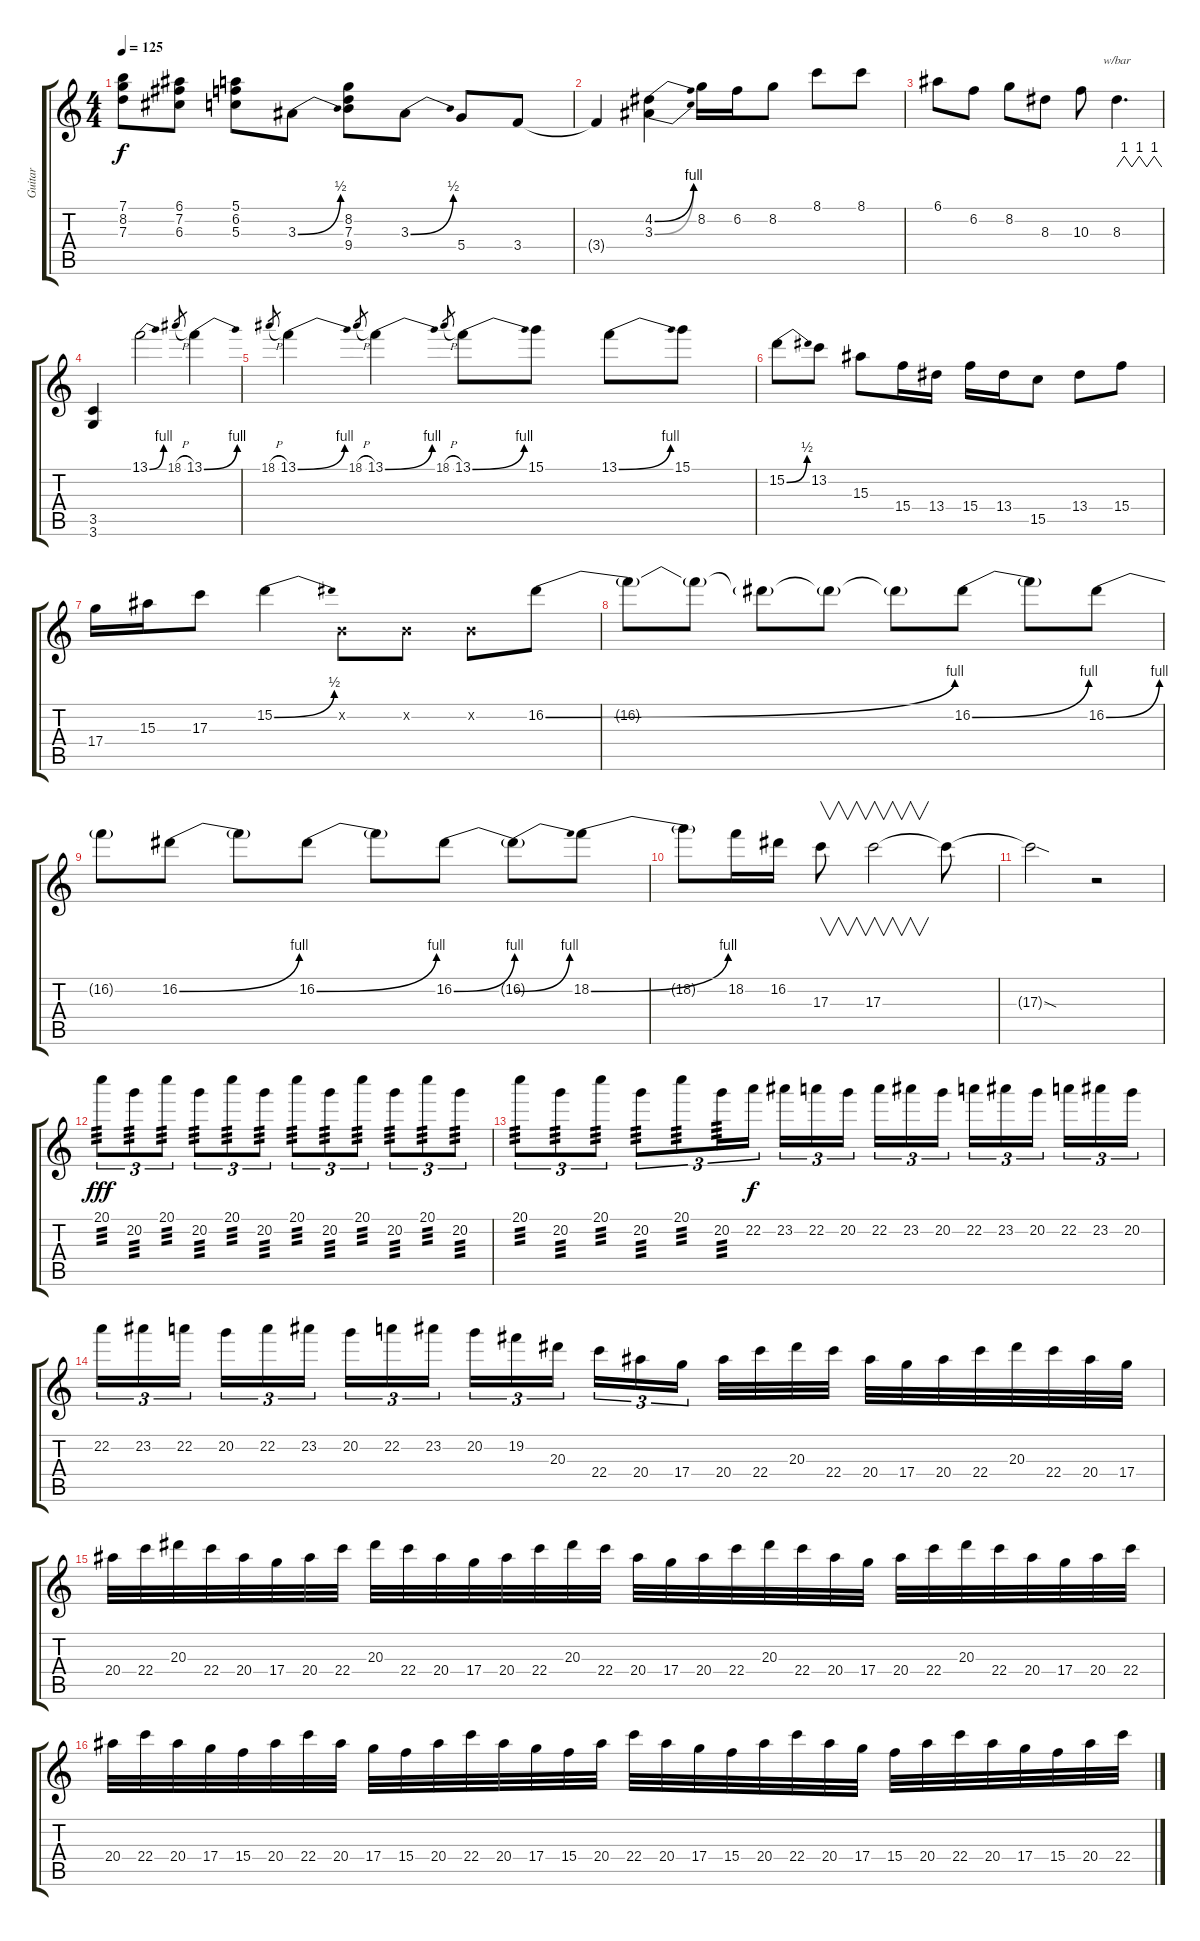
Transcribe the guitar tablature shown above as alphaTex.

\track ("Guitar" "Guitar") {instrument overdrivenguitar}
\staff {score tabs}
\tuning (E4 B3 G3 D3 A2 E2) {hide}
\ts (4 4)
\tempo 125
\clef g2
\ks c
(7.1{t} 8.2{t} 7.3{t}).8{dy f} (6.1 7.2 6.3).8 (5.1 6.2 5.3).8 3.3{be (bend 0 0 60 2)}.8 (8.2 7.3 9.4).8 3.3{be (bend 0 0 60 2)}.8 5.4.8 3.4.8 |
3.4{t}.4 (4.2{be (bend 0 0 60 4)} 3.3{be (bend 0 0 60 4)}).4 8.2.16 6.2.16 8.2.8 8.1.8 8.1.8 |
6.1.8 6.2.8 8.2.8 8.3.8 10.3.8 8.3.4{d tbe (custom default 0 0 10 4 20 0 30 4 40 0 50 4 60 0)} |
(3.5 3.6).4 13.1{be (bend 0 0 60 4)}.2 18.1{h}.8{gr} 13.1{be (bend 0 0 60 4)}.4 |
18.1{h}.8{gr} 13.1{be (bend 0 0 60 4)}.4 18.1{h}.8{gr} 13.1{be (bend 0 0 60 4)}.4 18.1{h}.8{gr} 13.1{be (bend 0 0 60 4)}.8 15.1.8 13.1{be (bend 0 0 60 4)}.8 15.1.8 |
15.2{be (bend 0 0 60 2)}.8 13.2.8 15.3.8 15.4.16 13.4.16 15.4.16 13.4.16 15.5.8 13.4.8 15.4.8 |
17.4.16 15.3.16 17.3.8 15.2{be (bend 0 0 60 2)}.4 0.2{x}.8 0.2{x}.8 0.2{x}.8 16.2{be (bend 0 0 60 4)}.8 |
16.2{t}.8 16.2{t}.8 16.2{t}.8 16.2{t}.8 16.2{t}.8 16.2{be (bend 0 0 60 4)}.8 16.2{t}.8 16.2{be (bend 0 0 60 4)}.8 |
16.2{t}.8 16.2{be (bend 0 0 60 4)}.8 16.2{t}.8 16.2{be (bend 0 0 60 4)}.8 16.2{t}.8 16.2{be (bend 0 0 60 4)}.8 16.2{be (bend 0 0 60 4) t}.8 18.2{be (bend 0 0 60 4)}.8 |
18.2{t}.8 18.2.16 16.2.16 17.3.8{v} 17.3.2{v} 17.3{t}.8 |
17.3{sod t}.2 r.2 |
20.1.8{tu (3 2) tp 3 dy fff} 20.2.8{tu (3 2) tp 3} 20.1.8{tu (3 2) tp 3} 20.2.8{tu (3 2) tp 3} 20.1.8{tu (3 2) tp 3} 20.2.8{tu (3 2) tp 3} 20.1.8{tu (3 2) tp 3} 20.2.8{tu (3 2) tp 3} 20.1.8{tu (3 2) tp 3} 20.2.8{tu (3 2) tp 3} 20.1.8{tu (3 2) tp 3} 20.2.8{tu (3 2) tp 3} |
20.1.8{tu (3 2) tp 3} 20.2.8{tu (3 2) tp 3} 20.1.8{tu (3 2) tp 3} 20.2.8{tu (3 2) tp 3} 20.1.8{tu (3 2) tp 3} 20.2.16{tu (3 2) tp 3} 22.2.16{tu (3 2) dy f} 23.2.16{tu (3 2)} 22.2.16{tu (3 2)} 20.2.16{tu (3 2) beam splitsecondary} 22.2.16{tu (3 2)} 23.2.16{tu (3 2)} 20.2.16{tu (3 2)} 22.2.16{tu (3 2)} 23.2.16{tu (3 2)} 20.2.16{tu (3 2) beam splitsecondary} 22.2.16{tu (3 2)} 23.2.16{tu (3 2)} 20.2.16{tu (3 2)} |
22.2.16{tu (3 2)} 23.2.16{tu (3 2)} 22.2.16{tu (3 2) beam splitsecondary} 20.2.16{tu (3 2)} 22.2.16{tu (3 2)} 23.2.16{tu (3 2)} 20.2.16{tu (3 2)} 22.2.16{tu (3 2)} 23.2.16{tu (3 2) beam splitsecondary} 20.2.16{tu (3 2)} 19.2.16{tu (3 2)} 20.3.16{tu (3 2)} 22.4.16{tu (3 2)} 20.4.16{tu (3 2)} 17.4.16{tu (3 2) beam splitsecondary} 20.4.32 22.4.32 20.3.32 22.4.32 20.4.32 17.4.32 20.4.32 22.4.32 20.3.32 22.4.32 20.4.32 17.4.32 |
20.4.32 22.4.32 20.3.32 22.4.32 20.4.32 17.4.32 20.4.32 22.4.32 20.3.32 22.4.32 20.4.32 17.4.32 20.4.32 22.4.32 20.3.32 22.4.32 20.4.32 17.4.32 20.4.32 22.4.32 20.3.32 22.4.32 20.4.32 17.4.32 20.4.32 22.4.32 20.3.32 22.4.32 20.4.32 17.4.32 20.4.32 22.4.32 |
20.4.32 22.4.32 20.4.32 17.4.32 15.4.32 20.4.32 22.4.32 20.4.32 17.4.32 15.4.32 20.4.32 22.4.32 20.4.32 17.4.32 15.4.32 20.4.32 22.4.32 20.4.32 17.4.32 15.4.32 20.4.32 22.4.32 20.4.32 17.4.32 15.4.32 20.4.32 22.4.32 20.4.32 17.4.32 15.4.32 20.4.32 22.4.32
